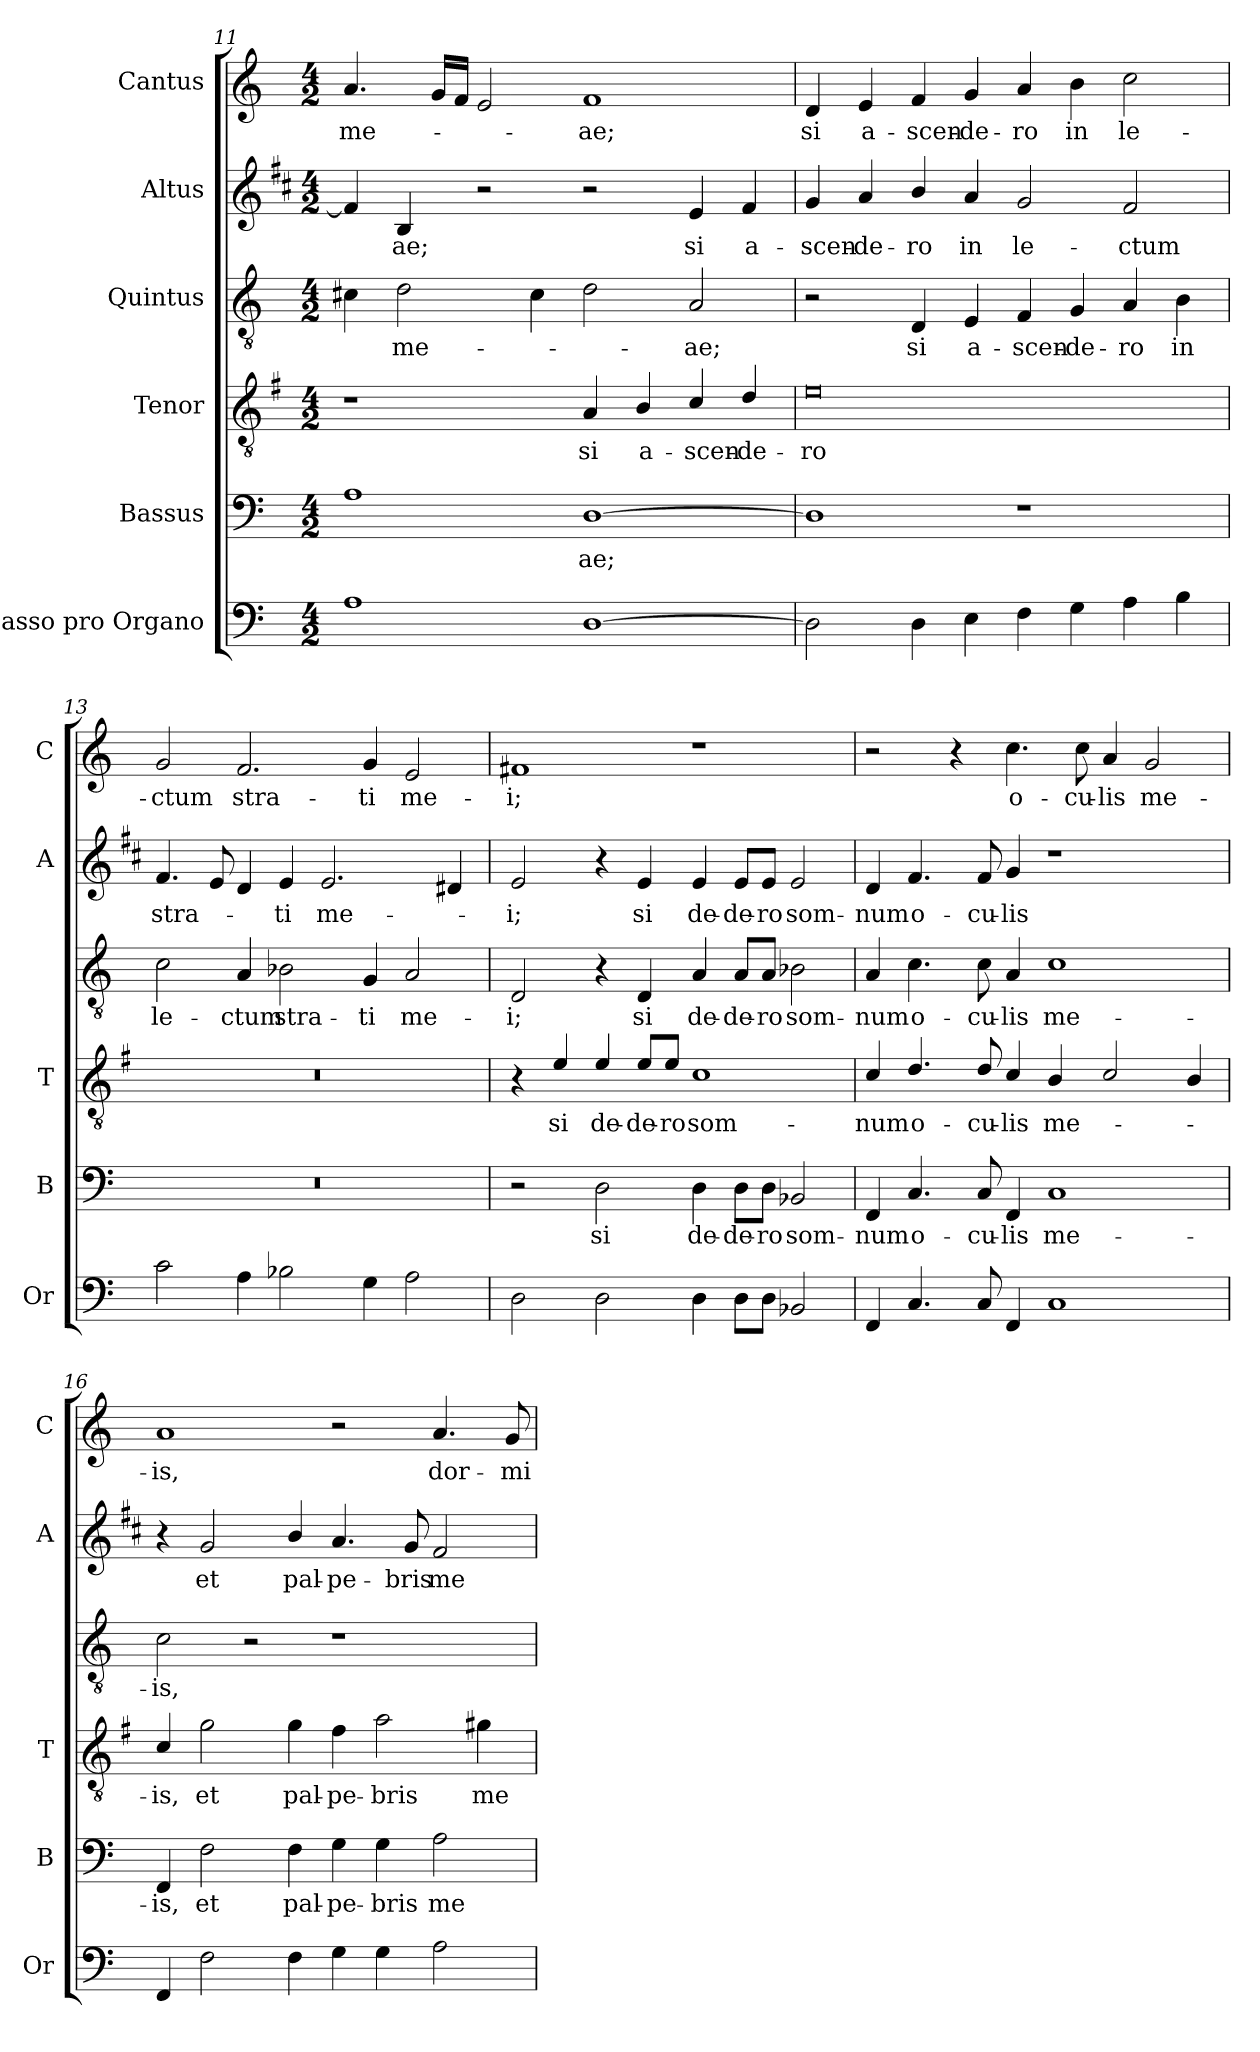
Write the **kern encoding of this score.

**kern	**kern	**text	**kern	**text	**kern	**text	**kern	**text	**kern	**text
*part6	*part5	*part5	*part4	*part4	*part3	*part3	*part2	*part2	*part1	*part1
*staff6	*staff5	*staff5	*staff4	*staff4	*staff3	*staff3	*staff2	*staff2	*staff1	*staff1
*I"Basso pro Organo	*I"Bassus	*	*I"Tenor	*	*I"Quintus	*	*I"Altus	*	*I"Cantus	*
*I'Or	*I'B	*	*I'T	*	*	*	*I'A	*	*I'C	*
*clefF4	*clefF4	*	*clefGv2	*	*clefGv2	*	*clefG2	*	*clefG2	*
*	*	*	*ITrd4c7	*	*	*	*ITrd1c2	*	*	*
*k[]	*k[]	*	*k[]	*	*k[]	*	*k[]	*	*k[]	*
*C:	*C:	*	*C:	*	*C:	*	*C:	*	*C:	*
*M4/2	*M4/2	*	*M4/2	*	*M4/2	*	*M4/2	*	*M4/2	*
=11	=11	=11	=11	=11	=11	=11	=11	=11	=11	=11
!	!	!	!	!	!	!	!	!	!	!LO:LY:b
1A	1A	.	1r	.	4c#X\	.	4e/]	.	4.a/	me-
!	!	!	!	!	!	!LO:LY:b	!	!LO:LY:b	!	!
.	.	.	.	.	2d\	me-	4A/	-ae;	.	.
.	.	.	.	.	.	.	.	.	16g/LL	.
.	.	.	.	.	.	.	.	.	16f/JJ	.
.	.	.	.	.	.	.	2r	.	2e/	.
.	.	.	.	.	4c#\	.	.	.	.	.
!	!	!LO:LY:b	!	!LO:LY:b	!	!	!	!	!	!LO:LY:b
[1D	[1D	-ae;	4D/	si	2d\	.	2r	.	1f	-ae;
!	!	!	!	!LO:LY:b	!	!	!	!	!	!
.	.	.	4E/	a-	.	.	.	.	.	.
!	!	!	!	!LO:LY:b	!	!LO:LY:b	!	!LO:LY:b	!	!
.	.	.	4F/	-scen-	2A/	-ae;	4d/	si	.	.
!	!	!	!	!LO:LY:b	!	!	!	!LO:LY:b	!	!
.	.	.	4G/	-de-	.	.	4e/	a-	.	.
!!LO:LB:g=z
=12	=12	=12	=12	=12	=12	=12	=12	=12	=12	=12
!	!	!	!	!LO:LY:b	!	!	!	!LO:LY:b	!	!LO:LY:b
2D\]	1D]	.	0A	-ro	2r	.	4f/	-scen-	4d/	si
!	!	!	!	!	!	!	!	!LO:LY:b	!	!LO:LY:b
.	.	.	.	.	.	.	4g/	-de-	4e/	a-
!	!	!	!	!	!	!LO:LY:b	!	!LO:LY:b	!	!LO:LY:b
4D\	.	.	.	.	4D/	si	4a/	-ro	4f/	-scen-
!	!	!	!	!	!	!LO:LY:b	!	!LO:LY:b	!	!LO:LY:b
4E\	.	.	.	.	4E/	a-	4g/	in	4g/	-de-
!	!	!	!	!	!	!LO:LY:b	!	!LO:LY:b	!	!LO:LY:b
4F\	1r	.	.	.	4F/	-scen-	2f/	le-	4a/	-ro
!	!	!	!	!	!	!LO:LY:b	!	!	!	!LO:LY:b
4G\	.	.	.	.	4G/	-de-	.	.	4b\	in
!	!	!	!	!	!	!LO:LY:b	!	!LO:LY:b	!	!LO:LY:b
4A\	.	.	.	.	4A/	-ro	2e/	-ctum	2cc\	le-
!	!	!	!	!	!	!LO:LY:b	!	!	!	!
4B\	.	.	.	.	4B\	in	.	.	.	.
=13	=13	=13	=13	=13	=13	=13	=13	=13	=13	=13
!	!	!	!	!	!	!LO:LY:b	!	!LO:LY:b	!	!LO:LY:b
2c\	0r	.	0r	.	2c\	le-	4.e/	stra-	2g/	-ctum
.	.	.	.	.	.	.	8d/	.	.	.
!	!	!	!	!	!	!LO:LY:b	!	!	!	!LO:LY:b
4A\	.	.	.	.	4A/	-ctum	4c/	.	2.f/	stra-
!	!	!	!	!	!	!LO:LY:b	!	!LO:LY:b	!	!
2B-X\	.	.	.	.	2B-X\	stra-	4d/	-ti	.	.
!	!	!	!	!	!	!	!	!LO:LY:b	!	!
.	.	.	.	.	.	.	2.d/	me-	.	.
!	!	!	!	!	!	!LO:LY:b	!	!	!	!LO:LY:b
4G\	.	.	.	.	4G/	-ti	.	.	4g/	-ti
!	!	!	!	!	!	!LO:LY:b	!	!	!	!LO:LY:b
2A\	.	.	.	.	2A/	me-	.	.	2e/	me-
.	.	.	.	.	.	.	4c#X/	.	.	.
=14	=14	=14	=14	=14	=14	=14	=14	=14	=14	=14
!	!	!	!	!	!	!LO:LY:b	!	!LO:LY:b	!	!LO:LY:b
2D\	2r	.	4r	.	2D/	-i;	2d/	-i;	1f#X	-i;
!	!	!	!	!LO:LY:b	!	!	!	!	!	!
.	.	.	4A/	si	.	.	.	.	.	.
!	!	!LO:LY:b	!	!LO:LY:b	!	!	!	!	!	!
2D\	2D\	si	4A/	de-	4r	.	4r	.	.	.
!	!	!	!	!LO:LY:b	!	!LO:LY:b	!	!LO:LY:b	!	!
.	.	.	8A/L	-de-	4D/	si	4d/	si	.	.
!	!	!	!	!LO:LY:b	!	!	!	!	!	!
.	.	.	8A/J	-ro	.	.	.	.	.	.
!	!	!LO:LY:b	!	!LO:LY:b	!	!LO:LY:b	!	!LO:LY:b	!	!
4D\	4D\	de-	1F	som-	4A/	de-	4d/	de-	1r	.
!	!	!LO:LY:b	!	!	!	!LO:LY:b	!	!LO:LY:b	!	!
8D\L	8D\L	-de-	.	.	8A/L	-de-	8d/L	-de-	.	.
!	!	!LO:LY:b	!	!	!	!LO:LY:b	!	!LO:LY:b	!	!
8D\J	8D\J	-ro	.	.	8A/J	-ro	8d/J	-ro	.	.
!	!	!LO:LY:b	!	!	!	!LO:LY:b	!	!LO:LY:b	!	!
2BB-X/	2BB-X/	som-	.	.	2B-X\	som-	2d/	som-	.	.
!!LO:LB:g=z
=15	=15	=15	=15	=15	=15	=15	=15	=15	=15	=15
!	!	!LO:LY:b	!	!LO:LY:b	!	!LO:LY:b	!	!LO:LY:b	!	!
4FF/	4FF/	-num	4F/	-num	4A/	-num	4c/	-num	2r	.
!	!	!LO:LY:b	!	!LO:LY:b	!	!LO:LY:b	!	!LO:LY:b	!	!
4.C/	4.C/	o-	4.G/	o-	4.c\	o-	4.e/	o-	.	.
.	.	.	.	.	.	.	.	.	4r	.
!	!	!LO:LY:b	!	!LO:LY:b	!	!LO:LY:b	!	!LO:LY:b	!	!
8C/	8C/	-cu-	8G/	-cu-	8c\	-cu-	8e/	-cu-	.	.
!	!	!LO:LY:b	!	!LO:LY:b	!	!LO:LY:b	!	!LO:LY:b	!	!LO:LY:b
4FF/	4FF/	-lis	4F/	-lis	4A/	-lis	4f/	-lis	4.cc\	o-
!	!	!LO:LY:b	!	!LO:LY:b	!	!LO:LY:b	!	!	!	!
1C	1C	me-	4E/	me-	1c	me-	1r	.	.	.
!	!	!	!	!	!	!	!	!	!	!LO:LY:b
.	.	.	.	.	.	.	.	.	8cc\	-cu-
!	!	!	!	!	!	!	!	!	!	!LO:LY:b
.	.	.	2F/	.	.	.	.	.	4a/	-lis
!	!	!	!	!	!	!	!	!	!	!LO:LY:b
.	.	.	.	.	.	.	.	.	2g/	me-
.	.	.	4E/	.	.	.	.	.	.	.
=16	=16	=16	=16	=16	=16	=16	=16	=16	=16	=16
!	!	!LO:LY:b	!	!LO:LY:b	!	!LO:LY:b	!	!	!	!LO:LY:b
4FF/	4FF/	-is,	4F/	-is,	2c\	-is,	4r	.	1a	-is,
!	!	!LO:LY:b	!	!LO:LY:b	!	!	!	!LO:LY:b	!	!
2F\	2F\	et	2c\	et	.	.	2f/	et	.	.
.	.	.	.	.	2r	.	.	.	.	.
!	!	!LO:LY:b	!	!LO:LY:b	!	!	!	!LO:LY:b	!	!
4F\	4F\	pal-	4c\	pal-	.	.	4a/	pal-	.	.
!	!	!LO:LY:b	!	!LO:LY:b	!	!	!	!LO:LY:b	!	!
4G\	4G\	-pe-	4B\	-pe-	1r	.	4.g/	-pe-	2r	.
!	!	!LO:LY:b	!	!LO:LY:b	!	!	!	!	!	!
4G\	4G\	-bris	2d\	-bris	.	.	.	.	.	.
!	!	!	!	!	!	!	!	!LO:LY:b	!	!
.	.	.	.	.	.	.	8f/	-bris	.	.
!	!	!LO:LY:b	!	!	!	!	!	!LO:LY:b	!	!LO:LY:b
2A\	2A\	me-	.	.	.	.	2e/	me-	4.a/	dor-
!	!	!	!	!LO:LY:b	!	!	!	!	!	!
.	.	.	4c#X\	me-	.	.	.	.	.	.
!	!	!	!	!	!	!	!	!	!	!LO:LY:b
.	.	.	.	.	.	.	.	.	8g/	-mi-
=	=	=	=	=	=	=	=	=	=	=
*-	*-	*-	*-	*-	*-	*-	*-	*-	*-	*-
